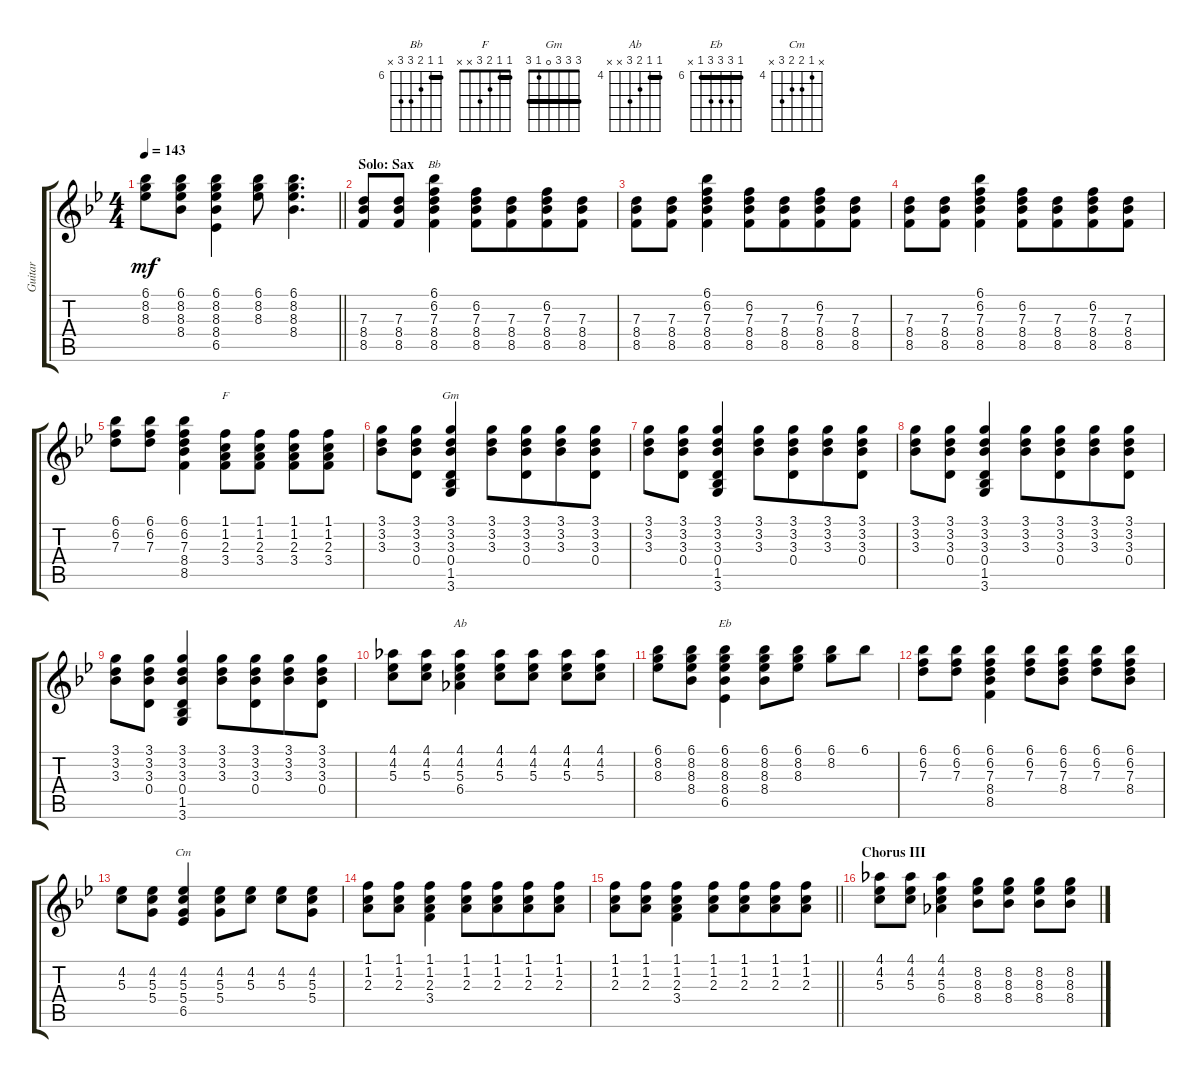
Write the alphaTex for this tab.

\track ("Guitar" "Guitar") {instrument electricguitarclean}
\staff {score tabs}
\tuning (E4 B3 G3 D3 A2 E2) {hide}
\chord ("Bb" 6 6 7 8 8 x) {firstfret 6 barre 6}
\chord ("F" 1 1 2 3 x x) {barre 1}
\chord ("Gm" 3 3 3 0 1 3) {barre 3}
\chord ("Ab" 4 4 5 6 x x) {firstfret 4 barre 4}
\chord ("Eb" 6 8 8 8 6 x) {firstfret 6 barre 6}
\chord ("Cm" x 4 5 5 6 x) {firstfret 4}
\ts (4 4)
\tempo 143
\clef g2
\barLineRight lightlight
\ks bb
(6.1 8.2 8.3).8{dy mf} (6.1 8.2 8.3 8.4).8 (6.1 8.2 8.3 8.4 6.5).4 (6.1 8.2 8.3).8 (6.1 8.2 8.3 8.4).4{d} |
\section ("" "Solo: Sax")
(7.3 8.4 8.5).8 (7.3 8.4 8.5).8 (6.1 6.2 7.3 8.4 8.5).4{ch "Bb"} (6.2 7.3 8.4 8.5).8 (7.3 8.4 8.5).8{beam merge} (6.2 7.3 8.4 8.5).8 (7.3 8.4 8.5).8 |
(7.3 8.4 8.5).8 (7.3 8.4 8.5).8{beam merge} (6.1 6.2 7.3 8.4 8.5).4 (6.2 7.3 8.4 8.5).8 (7.3 8.4 8.5).8{beam merge} (6.2 7.3 8.4 8.5).8 (7.3 8.4 8.5).8 |
(7.3 8.4 8.5).8 (7.3 8.4 8.5).8{beam merge} (6.1 6.2 7.3 8.4 8.5).4 (6.2 7.3 8.4 8.5).8 (7.3 8.4 8.5).8{beam merge} (6.2 7.3 8.4 8.5).8 (7.3 8.4 8.5).8 |
(6.1 6.2 7.3).8 (6.1 6.2 7.3).8 (6.1 6.2 7.3 8.4 8.5).4 (1.1 1.2 2.3 3.4).8{ch "F"} (1.1 1.2 2.3 3.4).8 (1.1 1.2 2.3 3.4).8 (1.1 1.2 2.3 3.4).8 |
(3.1 3.2 3.3).8 (3.1 3.2 3.3 0.4).8 (3.1 3.2 3.3 0.4 1.5 3.6).4{ch "Gm"} (3.1 3.2 3.3).8 (3.1 3.2 3.3 0.4).8{beam merge} (3.1 3.2 3.3).8 (3.1 3.2 3.3 0.4).8 |
(3.1 3.2 3.3).8 (3.1 3.2 3.3 0.4).8 (3.1 3.2 3.3 0.4 1.5 3.6).4 (3.1 3.2 3.3).8 (3.1 3.2 3.3 0.4).8{beam merge} (3.1 3.2 3.3).8 (3.1 3.2 3.3 0.4).8 |
(3.1 3.2 3.3).8 (3.1 3.2 3.3 0.4).8 (3.1 3.2 3.3 0.4 1.5 3.6).4 (3.1 3.2 3.3).8 (3.1 3.2 3.3 0.4).8{beam merge} (3.1 3.2 3.3).8 (3.1 3.2 3.3 0.4).8 |
(3.1 3.2 3.3).8 (3.1 3.2 3.3 0.4).8 (3.1 3.2 3.3 0.4 1.5 3.6).4 (3.1 3.2 3.3).8 (3.1 3.2 3.3 0.4).8{beam merge} (3.1 3.2 3.3).8 (3.1 3.2 3.3 0.4).8 |
(4.1 4.2 5.3).8 (4.1 4.2 5.3).8 (4.1 4.2 5.3 6.4).4{ch "Ab"} (4.1 4.2 5.3).8 (4.1 4.2 5.3).8 (4.1 4.2 5.3).8 (4.1 4.2 5.3).8 |
(6.1 8.2 8.3).8 (6.1 8.2 8.3 8.4).8 (6.1 8.2 8.3 8.4 6.5).4{ch "Eb"} (6.1 8.2 8.3 8.4).8 (6.1 8.2 8.3).8 (6.1 8.2).8 6.1.8 |
(6.1 6.2 7.3).8 (6.1 6.2 7.3).8 (6.1 6.2 7.3 8.4 8.5).4 (6.1 6.2 7.3).8 (6.1 6.2 7.3 8.4).8 (6.1 6.2 7.3).8 (6.1 6.2 7.3 8.4).8 |
(4.2 5.3).8 (4.2 5.3 5.4).8 (4.2 5.3 5.4 6.5).4{ch "Cm"} (4.2 5.3 5.4).8 (4.2 5.3).8 (4.2 5.3).8 (4.2 5.3 5.4).8 |
(1.1 1.2 2.3).8 (1.1 1.2 2.3).8 (1.1 1.2 2.3 3.4).4 (1.1 1.2 2.3).8 (1.1 1.2 2.3).8{beam merge} (1.1 1.2 2.3).8 (1.1 1.2 2.3).8 |
\barLineRight lightlight
(1.1 1.2 2.3).8 (1.1 1.2 2.3).8 (1.1 1.2 2.3 3.4).4 (1.1 1.2 2.3).8 (1.1 1.2 2.3).8{beam merge} (1.1 1.2 2.3).8 (1.1 1.2 2.3).8 |
\section ("" "Chorus III")
(4.1 4.2 5.3).8 (4.1 4.2 5.3).8 (4.1 4.2 5.3 6.4).4 (8.2 8.3 8.4).8 (8.2 8.3 8.4).8 (8.2 8.3 8.4).8 (8.2 8.3 8.4).8
